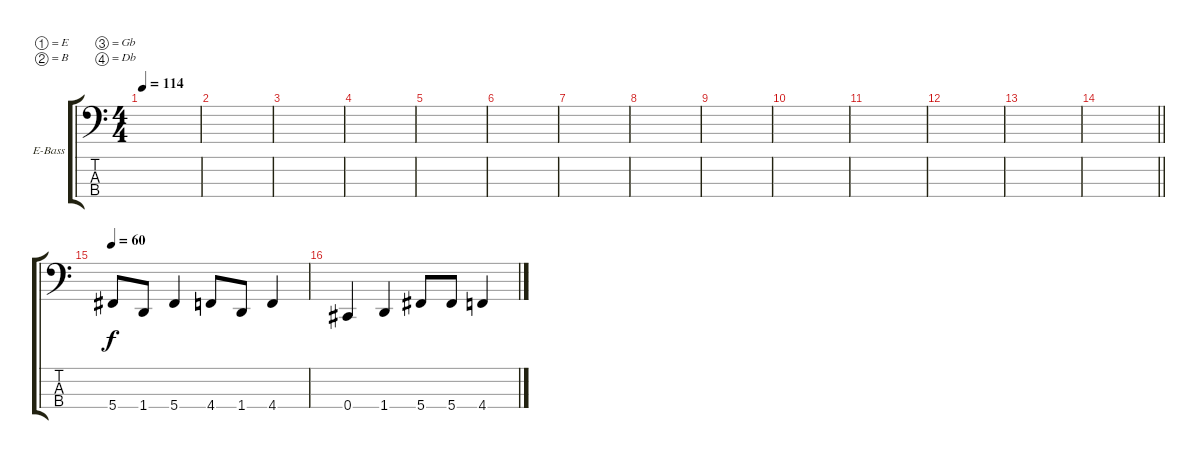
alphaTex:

\bracketExtendMode groupsimilarinstruments
\firstSystemTrackNameOrientation horizontal
\otherSystemsTrackNameOrientation horizontal
\track ("Distorted Bass" "E-Bass") {instrument electricbassfinger}
\staff {score tabs}
\tuning (E2 B1 Gb1 Db1)
\ts (4 4)
\tempo 114
\clef f4
\ks c
|
|
|
|
|
|
|
|
|
|
|
|
|
\barLineRight lightlight
|
\tempo 60
5.4.8 1.4.8 5.4.4 4.4.8 1.4.8 4.4.4 |
0.4.4 1.4.4 5.4.8 5.4.8 4.4.4
